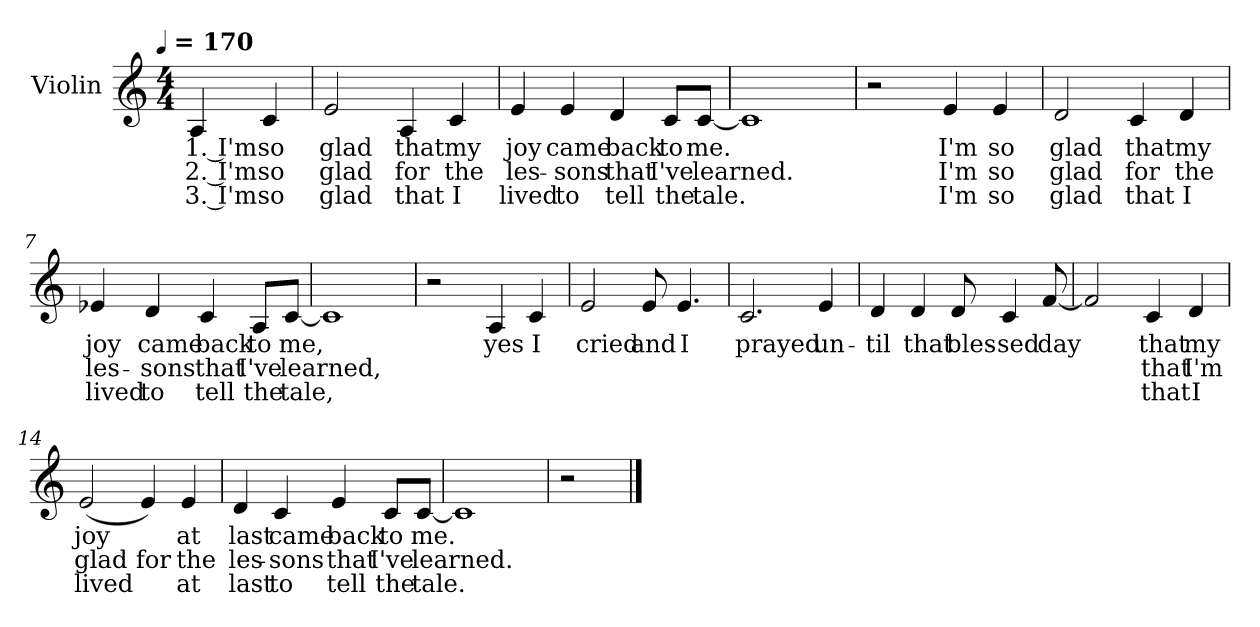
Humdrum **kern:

**kern	**text	**text	**text
*part1	*part1	*part1	*part1
*staff1	*staff1	*staff1	*staff1
*I"Violin	*	*	*
*I'Vln.	*	*	*
*clefG2	*	*	*
!!LO:TX:omd:t=[quarter] = 170
*M4/4	*	*	*
*MM170	*	*	*
=1	=1	=1	=1
4A/	1. I'm	2. I'm	3. I'm
4c/	so	so	so
=2	=2	=2	=2
2e/	glad	glad	glad
4A/	that	for	that
4c/	my	the	I
=3	=3	=3	=3
4e/	joy	les-	lived
4e/	came	-sons	to
4d/	back	that	tell
8cL	to	I've	the
[8cJ	me.	learned.	tale.
=4	=4	=4	=4
1c]	.	.	.
!!LO:LB:g=z
=5	=5	=5	=5
2r	.	.	.
4e/	I'm	I'm	I'm
4e/	so	so	so
=6	=6	=6	=6
2d/	glad	glad	glad
4c/	that	for	that
4d/	my	the	I
=7	=7	=7	=7
4e-X/	joy	les-	lived
4d/	came	-sons	to
4c/	back	that	tell
8AL	to	I've	the
[8cJ	me,	learned,	tale,
=8	=8	=8	=8
1c]	.	.	.
!!LO:LB:g=z
=9	=9	=9	=9
2r	.	.	.
4A/	yes	.	.
4c/	I	.	.
=10	=10	=10	=10
2e/	cried	.	.
8e/	and	.	.
4.e/	I	.	.
=11	=11	=11	=11
2.c/	prayed	.	.
4e/	un-	.	.
=12	=12	=12	=12
4d/	-til	.	.
4d/	that	.	.
8d/	bles-	.	.
4c/	-sed	.	.
[8f/	day	.	.
!!LO:LB:g=z
=13	=13	=13	=13
2f/]	.	.	.
4c/	that	that	that
4d/	my	I'm	I
=14	=14	=14	=14
(<2e/	joy	glad	lived
4e/)	.	for	.
4e/	at	the	at
=15	=15	=15	=15
4d/	last	les-	last
4c/	came	-sons	to
4e/	back	that	tell
8cL	to	I've	the
[8cJ	me.	learned.	tale.
=16	=16	=16	=16
1c]	.	.	.
=17	=17	=17	=17
2r	.	.	.
==	==	==	==
*-	*-	*-	*-
